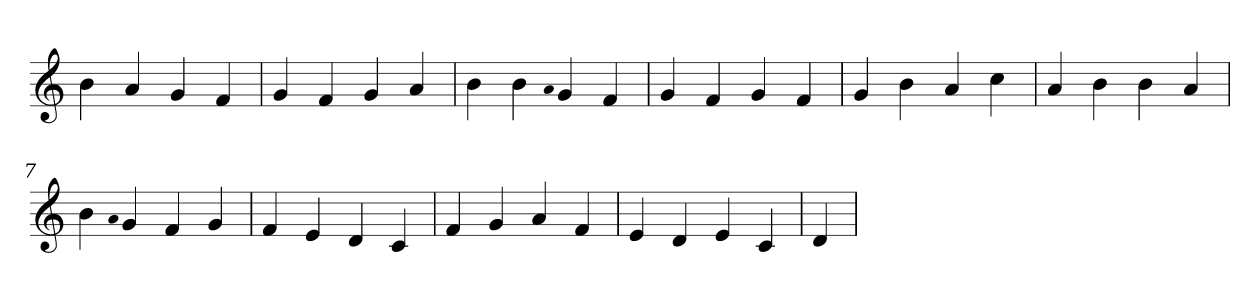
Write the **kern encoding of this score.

**kern
*part1
*staff1
*clefG2
=1
4b
4a
4g
4f
=2
4g
4f
4g
4a
=3
4b
4b
qqa
4g
4f
=4
4g
4f
4g
4f
=5
4g
4b
4a
4cc
=6
4a
4b
4b
4a
=7
4b
qqa
4g
4f
4g
=8
4f
4e
4d
4c
=9
4f
4g
4a
4f
=10
4e
4d
4e
4c
=11
4d
=
*-
